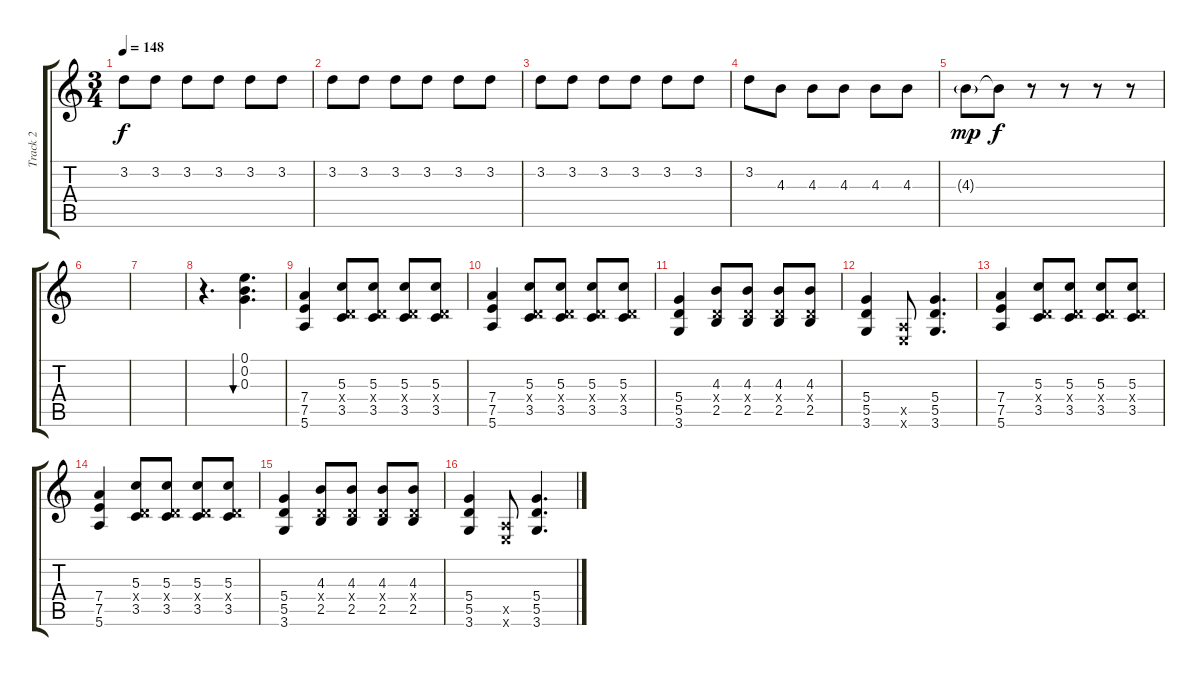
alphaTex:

\track ("Track 2" "Track 2") {instrument distortionguitar}
\staff {score tabs}
\tuning (E4 B3 G3 D3 A2 E2) {hide}
\ts (3 4)
\tempo 148
\clef g2
\ks c
3.2.8{dy f} 3.2.8 3.2.8 3.2.8 3.2.8 3.2.8 |
3.2.8 3.2.8 3.2.8 3.2.8 3.2.8 3.2.8 |
3.2.8 3.2.8 3.2.8 3.2.8 3.2.8 3.2.8 |
3.2.8 4.3.8 4.3.8 4.3.8 4.3.8 4.3.8 |
4.3{g}.8{dy mp} 4.3{t}.8{dy f} r.8 r.8 r.8 r.8 |
|
|
r.4{d volume 10 instrument guitarharmonics} (0.1 0.2 0.3).4{d bu 60} |
(7.4 7.5 5.6).4{instrument distortionguitar} (5.3 0.4{x} 3.5).8 (5.3 0.4{x} 3.5).8 (5.3 0.4{x} 3.5).8 (5.3 0.4{x} 3.5).8 |
(7.4 7.5 5.6).4 (5.3 0.4{x} 3.5).8 (5.3 0.4{x} 3.5).8 (5.3 0.4{x} 3.5).8 (5.3 0.4{x} 3.5).8 |
(5.4 5.5 3.6).4 (4.3 0.4{x} 2.5).8 (4.3 0.4{x} 2.5).8 (4.3 0.4{x} 2.5).8 (4.3 0.4{x} 2.5).8 |
(5.4 5.5 3.6).4 (0.5{x} 0.6{x}).8 (5.4 5.5 3.6).4{d} |
(7.4 7.5 5.6).4 (5.3 0.4{x} 3.5).8 (5.3 0.4{x} 3.5).8 (5.3 0.4{x} 3.5).8 (5.3 0.4{x} 3.5).8 |
(7.4 7.5 5.6).4 (5.3 0.4{x} 3.5).8 (5.3 0.4{x} 3.5).8 (5.3 0.4{x} 3.5).8 (5.3 0.4{x} 3.5).8 |
(5.4 5.5 3.6).4 (4.3 0.4{x} 2.5).8 (4.3 0.4{x} 2.5).8 (4.3 0.4{x} 2.5).8 (4.3 0.4{x} 2.5).8 |
(5.4 5.5 3.6).4 (0.5{x} 0.6{x}).8 (5.4 5.5 3.6).4{d}
